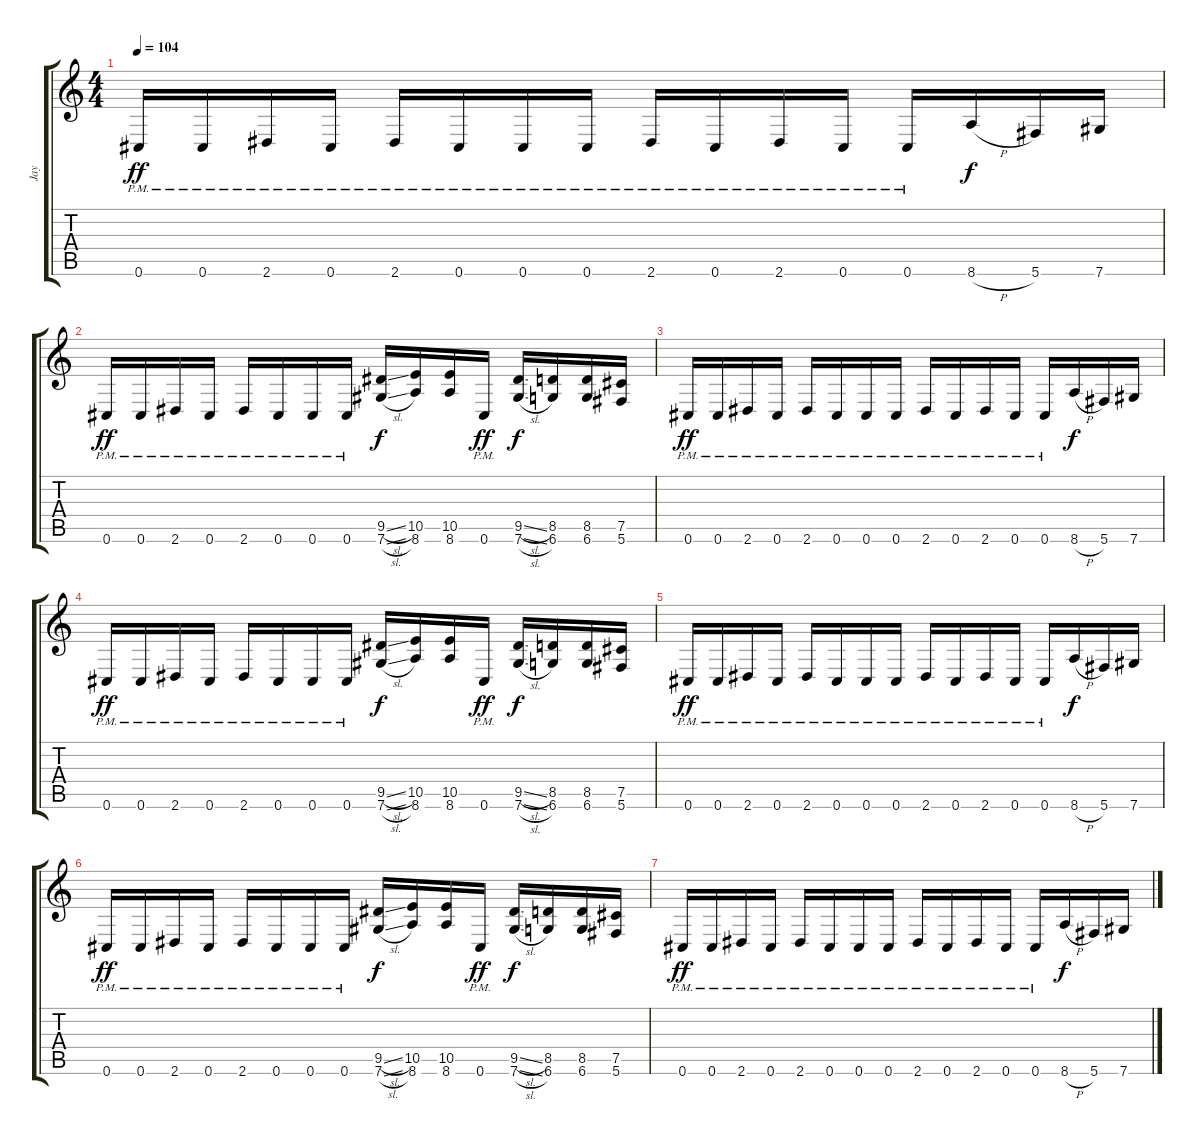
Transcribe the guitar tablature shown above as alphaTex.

\track ("Jay" "Jay") {instrument distortionguitar}
\staff {score tabs}
\tuning (Db4 Ab3 E3 B2 Gb2 Db2) {hide}
\ts (4 4)
\tempo 104
\clef g2
\ks c
0.6{pm}.16{dy ff} 0.6{pm}.16 2.6{pm}.16 0.6{pm}.16 2.6{pm}.16 0.6{pm}.16 0.6{pm}.16 0.6{pm}.16 2.6{pm}.16 0.6{pm}.16 2.6{pm}.16 0.6{pm}.16 0.6{pm}.16 8.6{h}.16{dy f} 5.6.16 7.6.16 |
0.6{pm}.16{dy ff} 0.6{pm}.16 2.6{pm}.16 0.6{pm}.16 2.6{pm}.16 0.6{pm}.16 0.6{pm}.16 0.6{pm}.16 (9.5{sl} 7.6{sl}).16{dy f} (10.5 8.6).16 (10.5 8.6).16 0.6{pm}.16{dy ff} (9.5{sl} 7.6{sl}).16{dy f} (8.5 6.6).16 (8.5 6.6).16 (7.5 5.6).16 |
0.6{pm}.16{dy ff} 0.6{pm}.16 2.6{pm}.16 0.6{pm}.16 2.6{pm}.16 0.6{pm}.16 0.6{pm}.16 0.6{pm}.16 2.6{pm}.16 0.6{pm}.16 2.6{pm}.16 0.6{pm}.16 0.6{pm}.16 8.6{h}.16{dy f} 5.6.16 7.6.16 |
0.6{pm}.16{dy ff} 0.6{pm}.16 2.6{pm}.16 0.6{pm}.16 2.6{pm}.16 0.6{pm}.16 0.6{pm}.16 0.6{pm}.16 (9.5{sl} 7.6{sl}).16{dy f} (10.5 8.6).16 (10.5 8.6).16 0.6{pm}.16{dy ff} (9.5{sl} 7.6{sl}).16{dy f} (8.5 6.6).16 (8.5 6.6).16 (7.5 5.6).16 |
0.6{pm}.16{dy ff} 0.6{pm}.16 2.6{pm}.16 0.6{pm}.16 2.6{pm}.16 0.6{pm}.16 0.6{pm}.16 0.6{pm}.16 2.6{pm}.16 0.6{pm}.16 2.6{pm}.16 0.6{pm}.16 0.6{pm}.16 8.6{h}.16{dy f} 5.6.16 7.6.16 |
0.6{pm}.16{dy ff} 0.6{pm}.16 2.6{pm}.16 0.6{pm}.16 2.6{pm}.16 0.6{pm}.16 0.6{pm}.16 0.6{pm}.16 (9.5{sl} 7.6{sl}).16{dy f} (10.5 8.6).16 (10.5 8.6).16 0.6{pm}.16{dy ff} (9.5{sl} 7.6{sl}).16{dy f} (8.5 6.6).16 (8.5 6.6).16 (7.5 5.6).16 |
0.6{pm}.16{dy ff} 0.6{pm}.16 2.6{pm}.16 0.6{pm}.16 2.6{pm}.16 0.6{pm}.16 0.6{pm}.16 0.6{pm}.16 2.6{pm}.16 0.6{pm}.16 2.6{pm}.16 0.6{pm}.16 0.6{pm}.16 8.6{h}.16{dy f} 5.6.16 7.6.16
